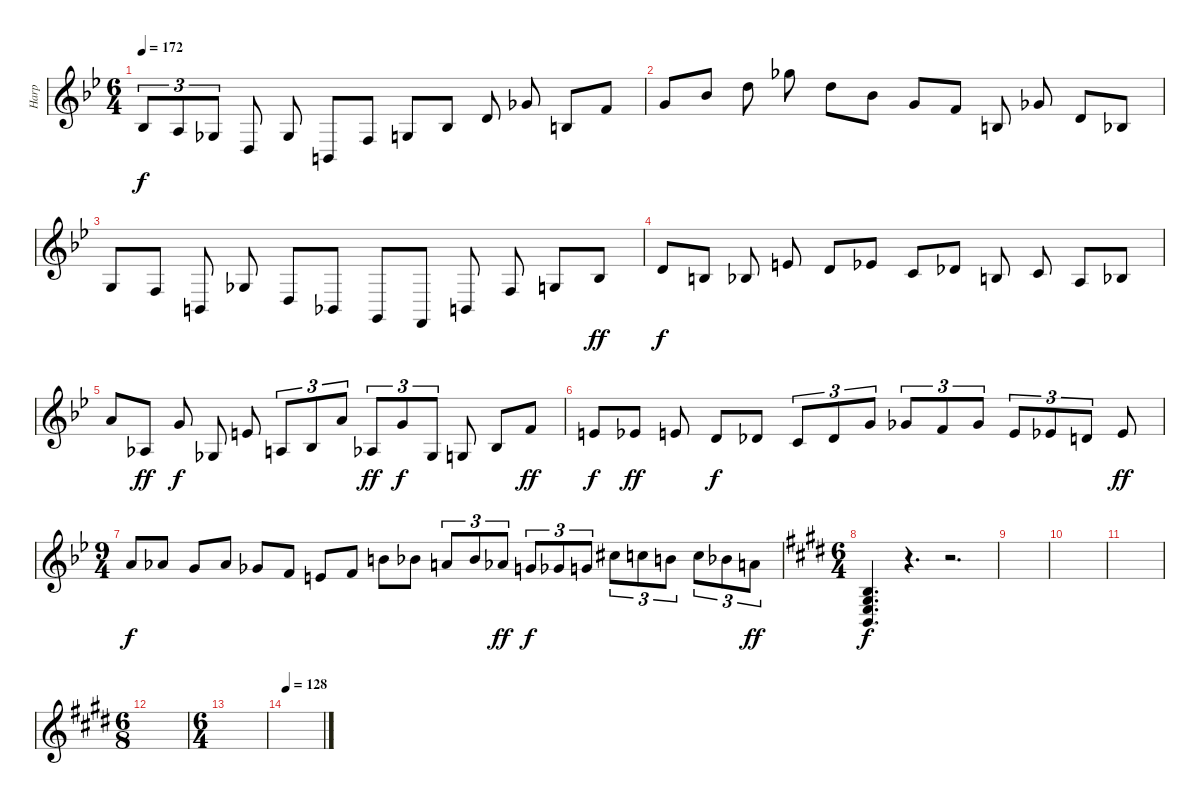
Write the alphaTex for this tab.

\track ("Harp" "Harp") {instrument orchestralharp}
\staff {score}
\tuning (E4 B3 G3 D3 A2 E2) {hide}
\ts (6 4)
\tempo 172
\clef g2
\ks gminor
3.3.8{tu (3 2) dy f} 2.3.8{tu (3 2)} 4.4.8{tu (3 2)} 0.4.8{beam split} 4.4.8 2.5.8 3.4.8 0.3.8 3.3.8 3.2.8{beam split} 2.1.8 0.2.8 10.3.8 |
12.3.8 11.2.8 10.1.8{beam split} 14.1.8 10.1.8 11.2.8 12.3.8 10.3.8 9.4.8{beam split} 7.2.8 7.3.8 8.4.8 |
10.5.8 8.5.8 7.6.8{beam split} 9.5.8 0.4.8 1.5.8 3.6.8 1.6.8 2.5.8{beam split} 3.4.8 0.3.8 3.3.8{dy ff} |
3.2.8{dy f} 4.3.8 3.3.8{beam split} 5.2.8 3.2.8 4.2.8 5.3.8 6.3.8 4.3.8{beam split} 5.3.8 2.3.8 3.3.8 |
5.1.8 6.4.8{dy ff} 3.1.8{dy f beam split} 4.4.8 5.2.8{beam split} 2.3.8{tu (3 2)} 3.3.8{tu (3 2) beam merge} 5.1.8{tu (3 2) beam split} 6.4.8{tu (3 2) dy ff} 3.1.8{tu (3 2) dy f} 4.4.8{tu (3 2) beam split} 5.4.8 3.3.8 6.2.8{dy ff} |
5.2.8{dy f} 4.2.8{dy ff} 5.2.8{beam split} 3.2.8{dy f beam merge} 2.2.8{beam split} 1.2.8{tu (3 2)} 2.2.8{tu (3 2) beam merge} 3.1.8{tu (3 2) beam split} 2.1.8{tu (3 2)} 1.1.8{tu (3 2)} 2.1.8{tu (3 2) beam split} 0.1.8{tu (3 2)} 4.2.8{tu (3 2)} 3.2.8{tu (3 2)} 4.2.8{dy ff} |
\ts (9 4)
5.1.8{dy f} 4.1.8 3.1.8 4.1.8 2.1.8 1.1.8 0.1.8 1.1.8 7.1.8 6.1.8 5.1.8{tu (3 2)} 6.1.8{tu (3 2)} 4.1.8{tu (3 2) dy ff} 3.1.8{tu (3 2) dy f} 2.1.8{tu (3 2)} 3.1.8{tu (3 2) beam split} 9.1{acc #}.8{tu (3 2)} 8.1.8{tu (3 2) beam merge} 7.1.8{tu (3 2) beam split} 8.1.8{tu (3 2)} 6.1.8{tu (3 2)} 5.1.8{tu (3 2) dy ff} |
\ts (6 4)
\ks e
(0.2 6.4 7.5 7.6).4{d dy f} r.4{d} r.2{d} |
|
|
|
\ts (6 8)
|
\ts (6 4)
|
\tempo 128
